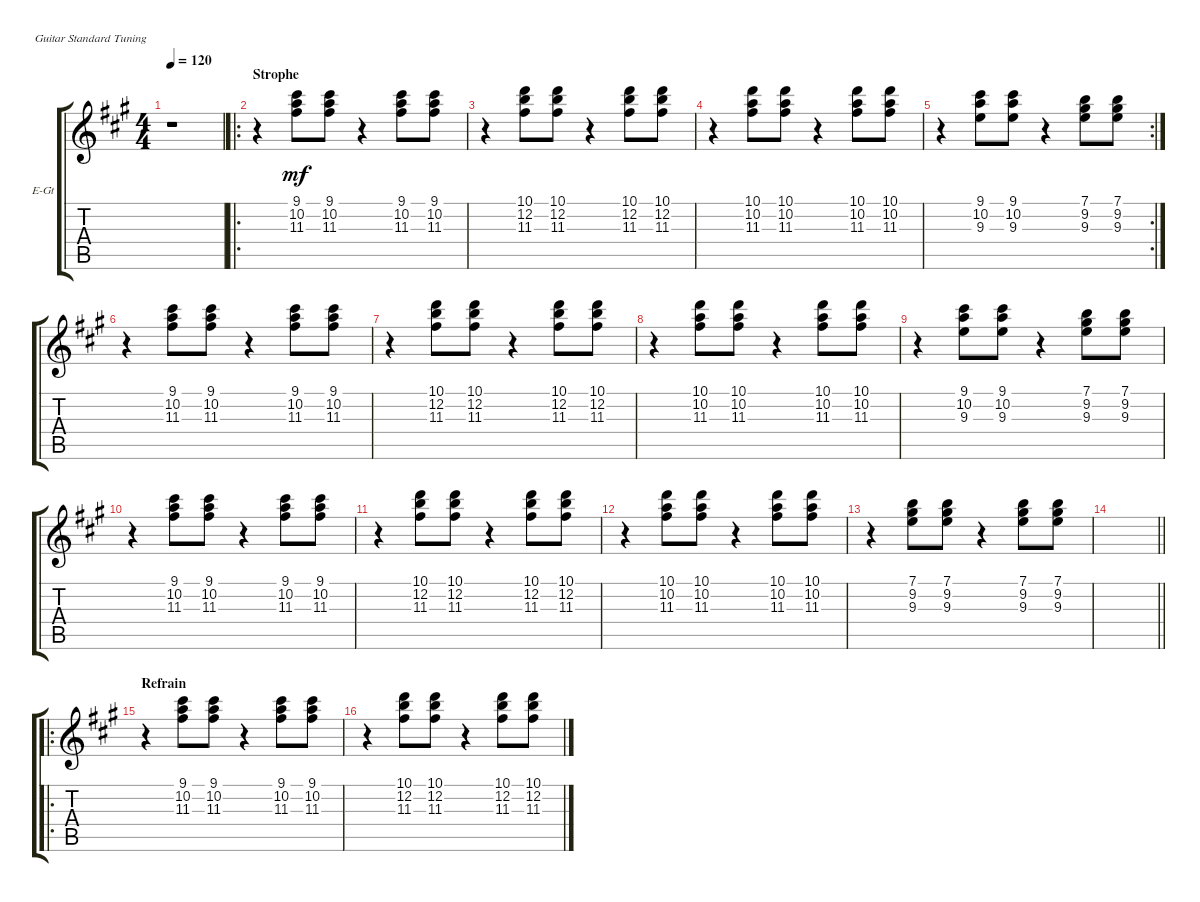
\defaultSystemsLayout 4
\bracketExtendMode groupsimilarinstruments
\firstSystemTrackNameOrientation horizontal
\otherSystemsTrackNameOrientation horizontal
\track ("Electric Guitar" "E-Gt") {instrument electricguitarclean}
\staff {score tabs}
\tuning (E4 B3 G3 D3 A2 E2)
\ts (4 4)
\tempo 120
\clef g2
\ks f#minor
r.1{dy mf} |
\ro
\section ("" "Strophe")
r.4 (9.1 10.2 11.3).8 (9.1 10.2 11.3).8 r.4 (9.1 10.2 11.3).8 (9.1 10.2 11.3).8 |
r.4 (10.1 12.2 11.3).8 (10.1 12.2 11.3).8 r.4 (10.1 12.2 11.3).8 (10.1 12.2 11.3).8 |
r.4 (10.1 10.2 11.3).8 (10.1 10.2 11.3).8 r.4 (10.1 10.2 11.3).8 (10.1 10.2 11.3).8 |
\rc 2
r.4 (9.1 10.2 9.3).8 (9.1 10.2 9.3).8 r.4 (7.1 9.2 9.3).8 (7.1 9.2 9.3).8 |
r.4 (9.1 10.2 11.3).8 (9.1 10.2 11.3).8 r.4 (9.1 10.2 11.3).8 (9.1 10.2 11.3).8 |
r.4 (10.1 12.2 11.3).8 (10.1 12.2 11.3).8 r.4 (10.1 12.2 11.3).8 (10.1 12.2 11.3).8 |
r.4 (10.1 10.2 11.3).8 (10.1 10.2 11.3).8 r.4 (10.1 10.2 11.3).8 (10.1 10.2 11.3).8 |
r.4 (9.1 10.2 9.3).8 (9.1 10.2 9.3).8 r.4 (7.1 9.2 9.3).8 (7.1 9.2 9.3).8 |
r.4 (9.1 10.2 11.3).8 (9.1 10.2 11.3).8 r.4 (9.1 10.2 11.3).8 (9.1 10.2 11.3).8 |
r.4 (10.1 12.2 11.3).8 (10.1 12.2 11.3).8 r.4 (10.1 12.2 11.3).8 (10.1 12.2 11.3).8 |
r.4 (10.1 10.2 11.3).8 (10.1 10.2 11.3).8 r.4 (10.1 10.2 11.3).8 (10.1 10.2 11.3).8 |
r.4 (7.1 9.2 9.3).8 (7.1 9.2 9.3).8 r.4 (7.1 9.2 9.3).8 (7.1 9.2 9.3).8 |
\barLineRight lightlight
|
\ro
\section ("" "Refrain")
r.4 (9.1 10.2 11.3).8 (9.1 10.2 11.3).8 r.4 (9.1 10.2 11.3).8 (9.1 10.2 11.3).8 |
r.4 (10.1 12.2 11.3).8 (10.1 12.2 11.3).8 r.4 (10.1 12.2 11.3).8 (10.1 12.2 11.3).8
